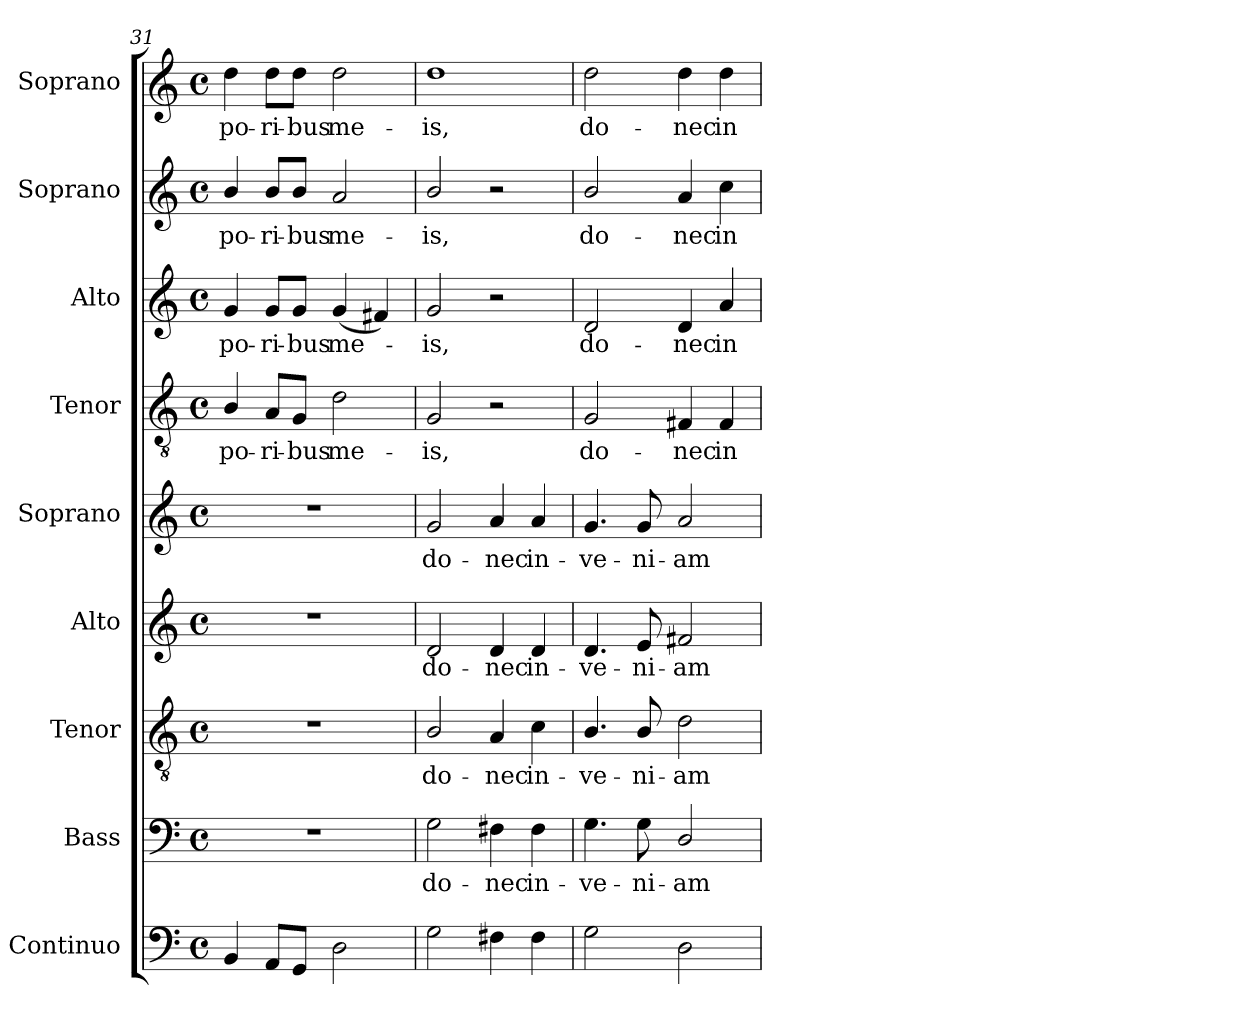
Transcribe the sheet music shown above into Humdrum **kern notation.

**kern	**kern	**text	**kern	**text	**kern	**text	**kern	**text	**kern	**text	**kern	**text	**kern	**text	**kern	**text
*part9	*part8	*part8	*part7	*part7	*part6	*part6	*part5	*part5	*part4	*part4	*part3	*part3	*part2	*part2	*part1	*part1
*staff9	*staff8	*staff8	*staff7	*staff7	*staff6	*staff6	*staff5	*staff5	*staff4	*staff4	*staff3	*staff3	*staff2	*staff2	*staff1	*staff1
*I"Continuo	*I"Bass	*	*I"Tenor	*	*I"Alto	*	*I"Soprano	*	*I"Tenor	*	*I"Alto	*	*I"Soprano	*	*I"Soprano	*
*I'Cont.	*I'B.	*	*I'T.	*	*I'A.	*	*I'S.	*	*I'T.	*	*I'A.	*	*I'S.	*	*I'S.	*
*clefF4	*clefF4	*	*clefGv2	*	*clefG2	*	*clefG2	*	*clefGv2	*	*clefG2	*	*clefG2	*	*clefG2	*
*	*	*	*ITrd7c12	*	*	*	*	*	*ITrd7c12	*	*	*	*	*	*	*
*k[]	*k[]	*	*k[]	*	*k[]	*	*k[]	*	*k[]	*	*k[]	*	*k[]	*	*k[]	*
*C:	*C:	*	*C:	*	*C:	*	*C:	*	*C:	*	*C:	*	*C:	*	*C:	*
*M4/4	*M4/4	*	*M4/4	*	*M4/4	*	*M4/4	*	*M4/4	*	*M4/4	*	*M4/4	*	*M4/4	*
*met(c)	*met(c)	*	*met(c)	*	*met(c)	*	*met(c)	*	*met(c)	*	*met(c)	*	*met(c)	*	*met(c)	*
=31	=31	=31	=31	=31	=31	=31	=31	=31	=31	=31	=31	=31	=31	=31	=31	=31
!	!	!	!	!	!	!	!	!	!	!LO:LY:b:color=#000000	!	!	!	!	!	!
!	!	!	!	!	!	!	!	!	!	!	!	!LO:LY:b:color=#000000	!	!	!	!
!	!	!	!	!	!	!	!	!	!	!	!	!	!	!LO:LY:b:color=#000000	!	!
!	!	!	!	!	!	!	!	!	!	!	!	!	!	!	!	!LO:LY:b:color=#000000
4BBi/	1r	.	1r	.	1r	.	1r	.	4BBi/	-po-	4gi/	-po-	4bi/	-po-	4ddi\	-po-
!	!	!	!	!	!	!	!	!	!	!LO:LY:b:color=#000000	!	!	!	!	!	!
!	!	!	!	!	!	!	!	!	!	!	!	!LO:LY:b:color=#000000	!	!	!	!
!	!	!	!	!	!	!	!	!	!	!	!	!	!	!LO:LY:b:color=#000000	!	!
!	!	!	!	!	!	!	!	!	!	!	!	!	!	!	!	!LO:LY:b:color=#000000
8AAi/L	.	.	.	.	.	.	.	.	8AAi/L	-ri-	8gi/L	-ri-	8bi/L	-ri-	8ddi\L	-ri-
!	!	!	!	!	!	!	!	!	!	!LO:LY:b:color=#000000	!	!	!	!	!	!
!	!	!	!	!	!	!	!	!	!	!	!	!LO:LY:b:color=#000000	!	!	!	!
!	!	!	!	!	!	!	!	!	!	!	!	!	!	!LO:LY:b:color=#000000	!	!
!	!	!	!	!	!	!	!	!	!	!	!	!	!	!	!	!LO:LY:b:color=#000000
8GGi/J	.	.	.	.	.	.	.	.	8GGi/J	-bus	8gi/J	-bus	8bi/J	-bus	8ddi\J	-bus
!	!	!	!	!	!	!	!	!	!	!LO:LY:b:color=#000000	!	!	!	!	!	!
!	!	!	!	!	!	!	!	!	!	!	!	!LO:LY:b:color=#000000	!	!	!	!
!	!	!	!	!	!	!	!	!	!	!	!	!	!	!LO:LY:b:color=#000000	!	!
!	!	!	!	!	!	!	!	!	!	!	!	!	!	!	!	!LO:LY:b:color=#000000
2Di\	.	.	.	.	.	.	.	.	2Di\	me-	(4gi/	me-	2ai/	me-	2ddi\	me-
.	.	.	.	.	.	.	.	.	.	.	4f#Xi/)	.	.	.	.	.
=32	=32	=32	=32	=32	=32	=32	=32	=32	=32	=32	=32	=32	=32	=32	=32	=32
!	!	!LO:LY:b:color=#000000	!	!	!	!	!	!	!	!	!	!	!	!	!	!
!	!	!	!	!LO:LY:b:color=#000000	!	!	!	!	!	!	!	!	!	!	!	!
!	!	!	!	!	!	!LO:LY:b:color=#000000	!	!	!	!	!	!	!	!	!	!
!	!	!	!	!	!	!	!	!LO:LY:b:color=#000000	!	!	!	!	!	!	!	!
!	!	!	!	!	!	!	!	!	!	!LO:LY:b:color=#000000	!	!	!	!	!	!
!	!	!	!	!	!	!	!	!	!	!	!	!LO:LY:b:color=#000000	!	!	!	!
!	!	!	!	!	!	!	!	!	!	!	!	!	!	!LO:LY:b:color=#000000	!	!
!	!	!	!	!	!	!	!	!	!	!	!	!	!	!	!	!LO:LY:b:color=#000000
2Gi\	2Gi\	do-	2BBi/	do-	2di/	do-	2gi/	do-	2GGi/	-is,	2gi/	-is,	2bi/	-is,	1ddi	-is,
!	!	!LO:LY:b:color=#000000	!	!	!	!	!	!	!	!	!	!	!	!	!	!
!	!	!	!	!LO:LY:b:color=#000000	!	!	!	!	!	!	!	!	!	!	!	!
!	!	!	!	!	!	!LO:LY:b:color=#000000	!	!	!	!	!	!	!	!	!	!
!	!	!	!	!	!	!	!	!LO:LY:b:color=#000000	!	!	!	!	!	!	!	!
4F#Xi\	4F#Xi\	-nec	4AAi/	-nec	4di/	-nec	4ai/	-nec	2r	.	2r	.	2r	.	.	.
!	!	!LO:LY:b:color=#000000	!	!	!	!	!	!	!	!	!	!	!	!	!	!
!	!	!	!	!LO:LY:b:color=#000000	!	!	!	!	!	!	!	!	!	!	!	!
!	!	!	!	!	!	!LO:LY:b:color=#000000	!	!	!	!	!	!	!	!	!	!
!	!	!	!	!	!	!	!	!LO:LY:b:color=#000000	!	!	!	!	!	!	!	!
4F#i\	4F#i\	in-	4Ci\	in-	4di/	in-	4ai/	in-	.	.	.	.	.	.	.	.
=33	=33	=33	=33	=33	=33	=33	=33	=33	=33	=33	=33	=33	=33	=33	=33	=33
!	!	!LO:LY:b:color=#000000	!	!	!	!	!	!	!	!	!	!	!	!	!	!
!	!	!	!	!LO:LY:b:color=#000000	!	!	!	!	!	!	!	!	!	!	!	!
!	!	!	!	!	!	!LO:LY:b:color=#000000	!	!	!	!	!	!	!	!	!	!
!	!	!	!	!	!	!	!	!LO:LY:b:color=#000000	!	!	!	!	!	!	!	!
!	!	!	!	!	!	!	!	!	!	!LO:LY:b:color=#000000	!	!	!	!	!	!
!	!	!	!	!	!	!	!	!	!	!	!	!LO:LY:b:color=#000000	!	!	!	!
!	!	!	!	!	!	!	!	!	!	!	!	!	!	!LO:LY:b:color=#000000	!	!
!	!	!	!	!	!	!	!	!	!	!	!	!	!	!	!	!LO:LY:b:color=#000000
2Gi\	4.Gi\	-ve-	4.BBi/	-ve-	4.di/	-ve-	4.gi/	-ve-	2GGi/	do-	2di/	do-	2bi/	do-	2ddi\	do-
!	!	!LO:LY:b:color=#000000	!	!	!	!	!	!	!	!	!	!	!	!	!	!
!	!	!	!	!LO:LY:b:color=#000000	!	!	!	!	!	!	!	!	!	!	!	!
!	!	!	!	!	!	!LO:LY:b:color=#000000	!	!	!	!	!	!	!	!	!	!
!	!	!	!	!	!	!	!	!LO:LY:b:color=#000000	!	!	!	!	!	!	!	!
.	8Gi\	-ni-	8BBi/	-ni-	8ei/	-ni-	8gi/	-ni-	.	.	.	.	.	.	.	.
!	!	!LO:LY:b:color=#000000	!	!	!	!	!	!	!	!	!	!	!	!	!	!
!	!	!	!	!LO:LY:b:color=#000000	!	!	!	!	!	!	!	!	!	!	!	!
!	!	!	!	!	!	!LO:LY:b:color=#000000	!	!	!	!	!	!	!	!	!	!
!	!	!	!	!	!	!	!	!LO:LY:b:color=#000000	!	!	!	!	!	!	!	!
!	!	!	!	!	!	!	!	!	!	!LO:LY:b:color=#000000	!	!	!	!	!	!
!	!	!	!	!	!	!	!	!	!	!	!	!LO:LY:b:color=#000000	!	!	!	!
!	!	!	!	!	!	!	!	!	!	!	!	!	!	!LO:LY:b:color=#000000	!	!
!	!	!	!	!	!	!	!	!	!	!	!	!	!	!	!	!LO:LY:b:color=#000000
2Di\	2Di/	-am	2Di\	-am	2f#Xi/	-am	2ai/	-am	4FF#Xi/	-nec	4di/	-nec	4ai/	-nec	4ddi\	-nec
!	!	!	!	!	!	!	!	!	!	!LO:LY:b:color=#000000	!	!	!	!	!	!
!	!	!	!	!	!	!	!	!	!	!	!	!LO:LY:b:color=#000000	!	!	!	!
!	!	!	!	!	!	!	!	!	!	!	!	!	!	!LO:LY:b:color=#000000	!	!
!	!	!	!	!	!	!	!	!	!	!	!	!	!	!	!	!LO:LY:b:color=#000000
.	.	.	.	.	.	.	.	.	4FF#i/	in-	4ai/	in-	4cci\	in-	4ddi\	in-
=	=	=	=	=	=	=	=	=	=	=	=	=	=	=	=	=
*-	*-	*-	*-	*-	*-	*-	*-	*-	*-	*-	*-	*-	*-	*-	*-	*-
